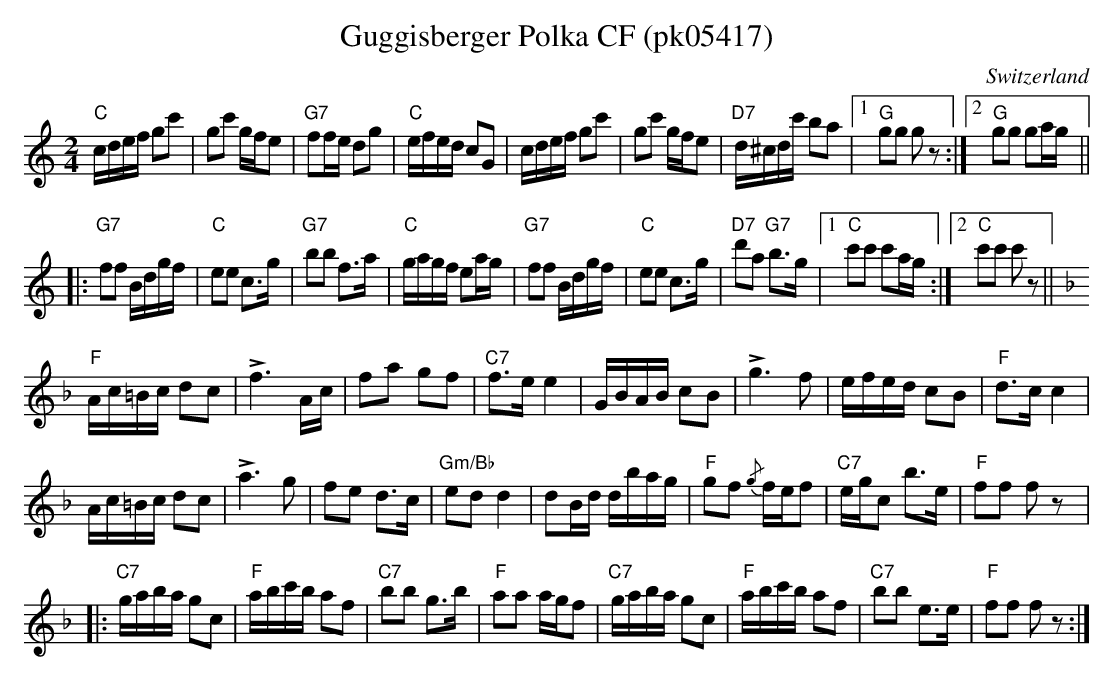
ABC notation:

X:1
T: Guggisberger Polka CF (pk05417)
O:Switzerland
M:2/4
L:1/16
K:C major
"C"cdef g2c'2 | g2c'2 gfe2 | "G7"f2fe d2g2 | "C"efed c2G2 | cdef g2c'2 | g2c'2 gfe2 | "D7"d^cdc' b2a2 |1 "G"g2g2 g2z2 :|2 "G"g2g2 g2ag ||
|: "G7"f2f2 Bdgf | "C"e2e2 c3g | "G7"b2b2 f3a | "C"gagf e2ag | "G7"f2f2 Bdgf | "C"e2e2 c3g | "D7"d'2a2 "G7"b3g |1 "C"c'2c'2 c'2ag :|2 "C"c'2c'2 c'2z2 || [K:F]
"F"Ac=Bc d2c2 | +>+f6Ac | f2a2 g2f2 | "C7"f3e e4 | GBAB c2B2 | +>+g6f2 | efed c2B2 | "F"d3cc4 |
Ac=Bc d2c2 | +>+a6g2 | f2e2 d3c | "Gm/Bb"e2d2d4 | d2Bd dbag | "F"g2f2 {/g}fef2 | "C7"egc2 b3e | "F"f2f2 f2z2 |:
"C7"gaba g2c2 | "F"abc'b a2f2 | "C7"b2b2 g3b | "F"a2a2 agf2 | "C7"gaba g2c2 | "F"abc'b  a2f2 | "C7"b2b2 e3e | "F"f2f2 f2z2 :|
